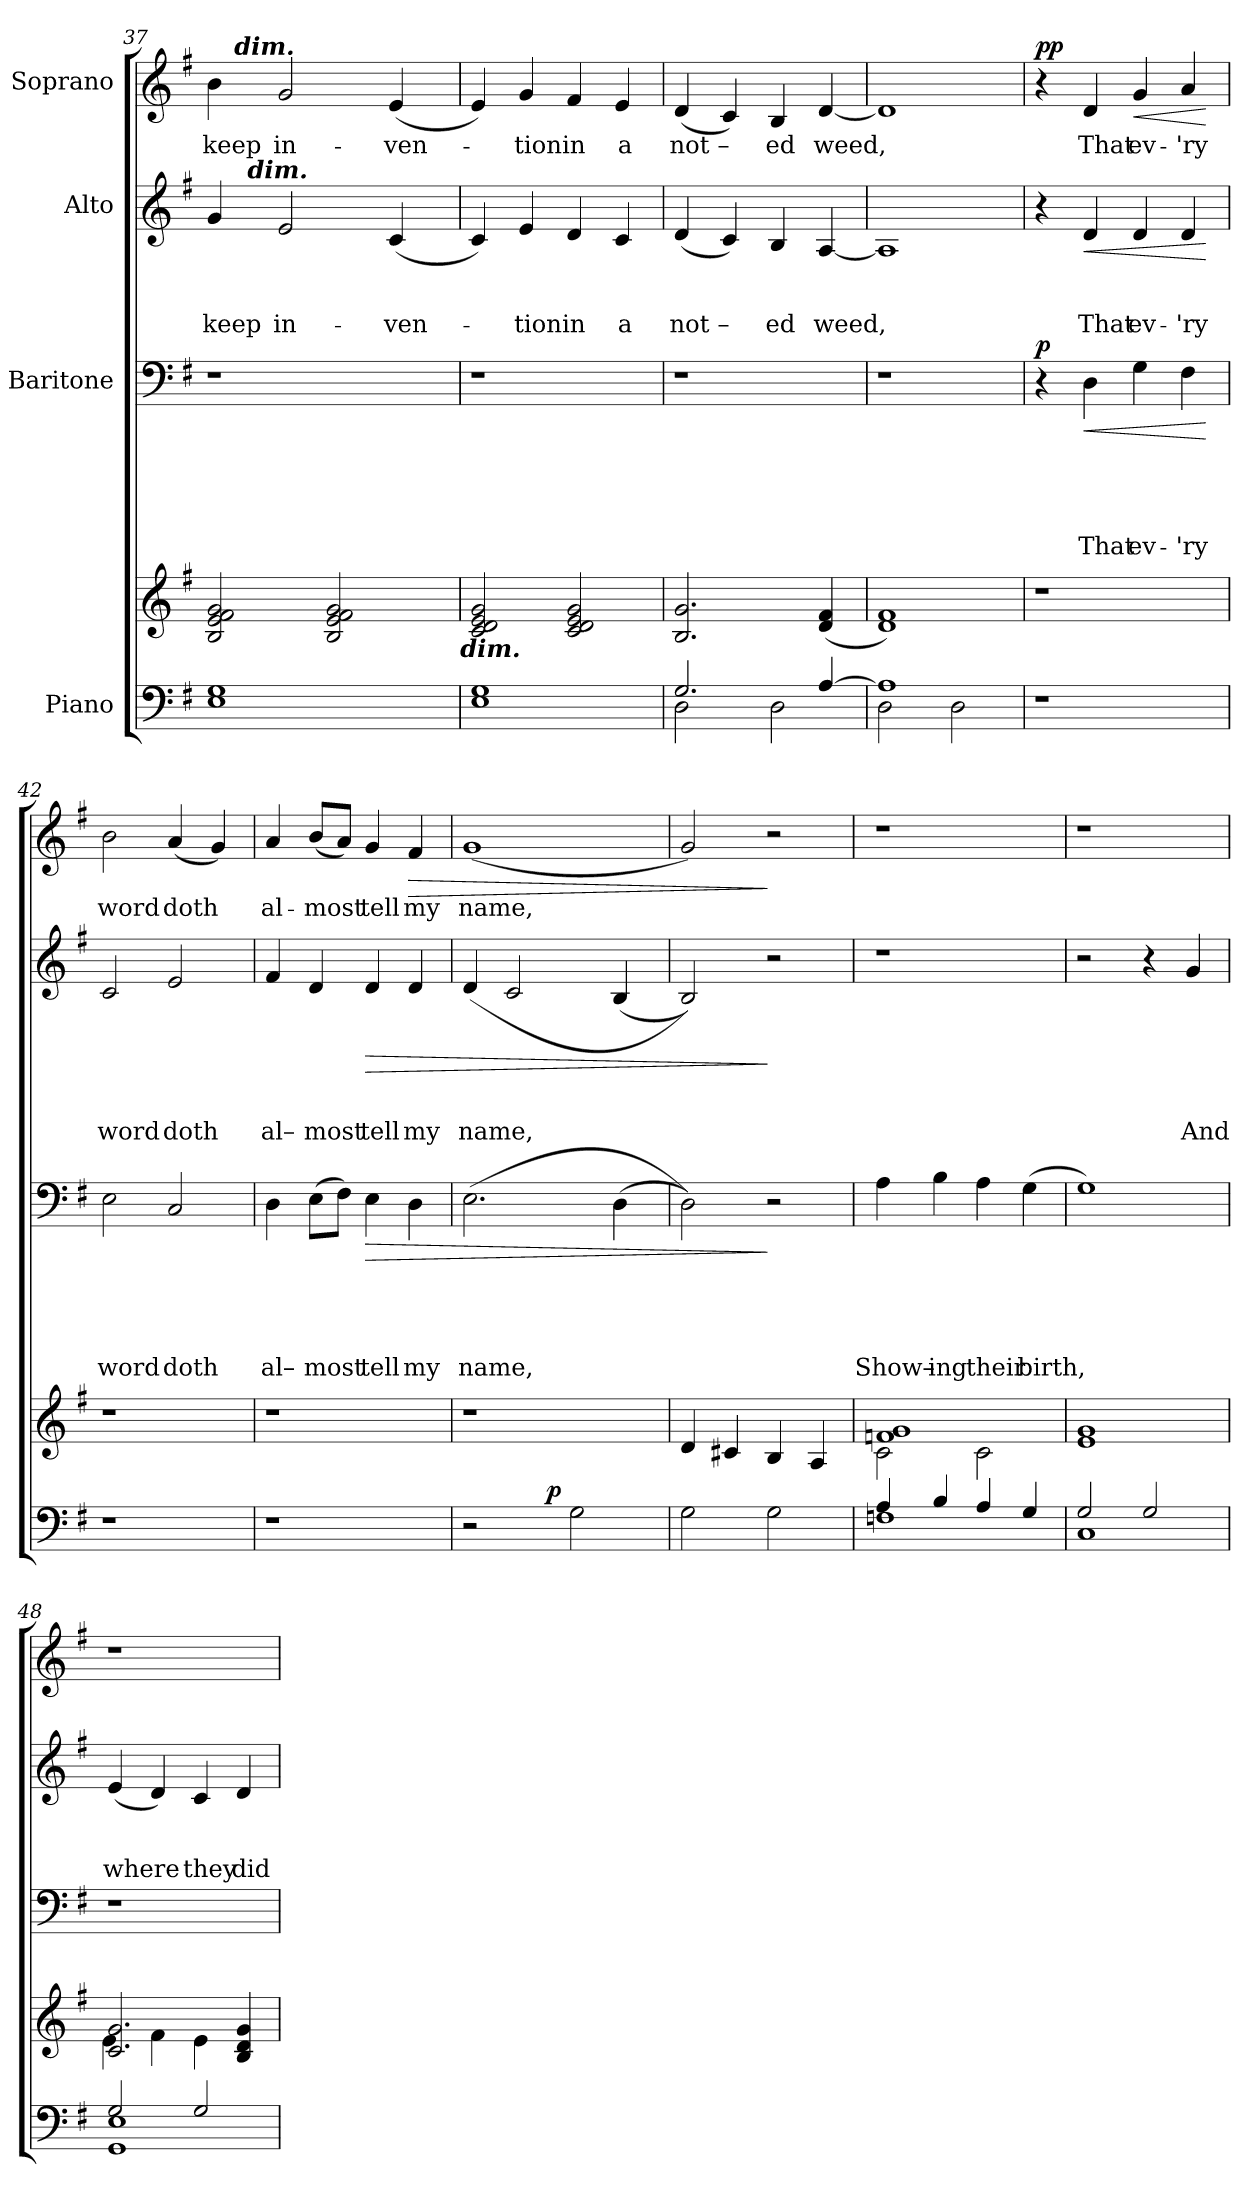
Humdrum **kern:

**kern	**kern	**dynam	**kern	**text	**text	**text	**text	**text	**dynam	**kern	**text	**text	**text	**dynam	**kern	**text	**dynam
*part4	*part4	*part4	*part3	*part3	*part3	*part3	*part3	*part3	*part3	*part2	*part2	*part2	*part2	*part2	*part1	*part1	*part1
*staff5	*staff4	*staff4/5	*staff3	*staff3	*staff3	*staff3	*staff3	*staff3	*staff3	*staff2	*staff2	*staff2	*staff2	*staff2	*staff1	*staff1	*staff1
*I"Piano	*	*	*I"Baritone	*	*	*	*	*	*	*I"Alto	*	*	*	*	*I"Soprano	*	*
*clefF4	*clefG2	*	*clefF4	*	*	*	*	*	*	*clefG2	*	*	*	*	*clefG2	*	*
*k[f#]	*k[f#]	*	*k[f#]	*	*	*	*	*	*	*k[f#]	*	*	*	*	*k[f#]	*	*
*G:	*G:	*	*G:	*	*	*	*	*	*	*G:	*	*	*	*	*G:	*	*
=37	=37	=37	=37	=37	=37	=37	=37	=37	=37	=37	=37	=37	=37	=37	=37	=37	=37
!	!	!	!	!	!	!	!	!	!	!	!	!	!LO:LY:b	!	!	!LO:LY:b	!
*	*	*	*	*	*	*	*	*	*	*^	*	*	*	*	*^	*	*
1E 1G	2B/ 2e/ 2f#/ 2g/	.	1r	.	.	.	.	.	.	4g/	8ryy	.	.	keep	.	4b\	16.ryy	keep	.
!	!	!	!	!	!	!	!	!	!	!	!	!	!	!	!	!	!LO:TX:a:Bi:t=dim.	!	!
.	.	.	.	.	.	.	.	.	.	.	.	.	.	.	.	.	2ryy	.	.
!	!	!	!	!	!	!	!	!	!	!	!LO:TX:a:Bi:t=dim.	!	!	!	!	!	!	!	!
.	.	.	.	.	.	.	.	.	.	.	2..ryy	.	.	.	.	.	.	.	.
!	!	!	!	!	!	!	!	!	!	!	!	!	!	!LO:LY:b	!	!	!	!LO:LY:b	!
.	.	.	.	.	.	.	.	.	.	2e/	.	.	.	in-	.	2g/	.	in-	.
.	2B/ 2e/ 2f#/ 2g/	.	.	.	.	.	.	.	.	.	.	.	.	.	.	.	.	.	.
.	.	.	.	.	.	.	.	.	.	.	.	.	.	.	.	.	4ryy	.	.
!	!	!	!	!	!	!	!	!	!	!	!	!	!	!LO:LY:b	!	!	!	!LO:LY:b	!
.	.	.	.	.	.	.	.	.	.	(4c/	.	.	.	-ven-	.	(4e/	.	-ven-	.
.	.	.	.	.	.	.	.	.	.	.	.	.	.	.	.	.	8ryy	.	.
.	.	.	.	.	.	.	.	.	.	.	.	.	.	.	.	.	32ryy	.	.
!	!LO:TX:b:Bi:t=dim.	!	!	!	!	!	!	!	!	!	!	!	!	!	!	!	!	!	!
*	*	*	*	*	*	*	*	*	*	*v	*v	*	*	*	*	*	*	*	*
*	*	*	*	*	*	*	*	*	*	*	*	*	*	*	*v	*v	*	*
=38	=38	=38	=38	=38	=38	=38	=38	=38	=38	=38	=38	=38	=38	=38	=38	=38	=38
1E 1G	2c/ 2d/ 2e/ 2g/	.	1r	.	.	.	.	.	.	4c/)	.	.	.	.	4e/)	.	.
!	!	!	!	!	!	!	!	!	!	!	!	!	!LO:LY:b	!	!	!LO:LY:b	!
.	.	.	.	.	.	.	.	.	.	4e/	.	.	-tion	.	4g/	-tion	.
!	!	!	!	!	!	!	!	!	!	!	!	!	!LO:LY:b	!	!	!LO:LY:b	!
.	2c/ 2d/ 2e/ 2g/	.	.	.	.	.	.	.	.	4d/	.	.	in	.	4f#/	in	.
!	!	!	!	!	!	!	!	!	!	!	!	!	!LO:LY:b	!	!	!LO:LY:b	!
.	.	.	.	.	.	.	.	.	.	4c/	.	.	a	.	4e/	a	.
!!LO:LB:g=z
=39	=39	=39	=39	=39	=39	=39	=39	=39	=39	=39	=39	=39	=39	=39	=39	=39	=39
*^	*	*	*	*	*	*	*	*	*	*	*	*	*	*	*	*	*
!	!	!	!	!	!	!	!	!	!	!	!	!	!	!LO:LY:b	!	!	!LO:LY:b	!
2.G/	2D\	2.B/ 2.g/	.	1r	.	.	.	.	.	.	(4d/	.	.	not	.	(4d/	not	.
!	!	!	!	!	!	!	!	!	!	!	!	!	!	!LO:LY:b	!	!	!LO:LY:b	!
.	.	.	.	.	.	.	.	.	.	.	4c/)	.	.	–	.	4c/)	–	.
!	!	!	!	!	!	!	!	!	!	!	!	!	!	!LO:LY:b	!	!	!LO:LY:b	!
.	2D\	.	.	.	.	.	.	.	.	.	4B/	.	.	ed	.	4B/	ed	.
!	!	!	!	!	!	!	!	!	!	!	!	!	!	!LO:LY:b	!	!	!LO:LY:b	!
[>4A/	.	(4d/ 4f#/	.	.	.	.	.	.	.	.	[<4A/	.	.	weed,	.	[<4d/	weed,	.
=40	=40	=40	=40	=40	=40	=40	=40	=40	=40	=40	=40	=40	=40	=40	=40	=40	=40	=40
1A]	2D\	1d 1f#)	.	1r	.	.	.	.	.	.	1A]	.	.	.	.	1d]	.	.
.	2D\	.	.	.	.	.	.	.	.	.	.	.	.	.	.	.	.	.
=41	=41	=41	=41	=41	=41	=41	=41	=41	=41	=41	=41	=41	=41	=41	=41	=41	=41	=41
!	!	!	!	!	!	!	!	!	!	!LO:DY:a	!	!	!	!	!	!	!	!LO:DY:a
!	!	!	!	!	!	!	!	!	!	!	!	!	!	!	!	!	!	!LO:DY:n=1:b
*v	*v	*	*	*	*	*	*	*	*	*	*	*	*	*	*	*	*	*
1r	1r	.	4r	.	.	.	.	.	p	4r	.	.	.	.	4r	.	p p
!	!	!	!	!	!	!	!	!LO:LY:b	!LO:HP:b	!	!	!	!LO:LY:b	!LO:HP:b	!	!LO:LY:b	!
.	.	.	4D\	.	.	.	.	That	<	4d/	.	.	That	<	4d/	That	.
!	!	!	!	!	!	!	!	!LO:LY:b	!	!	!	!	!LO:LY:b	!	!	!LO:LY:b	!LO:HP:b
.	.	.	4G\	.	.	.	.	ev-	.	4d/	.	.	ev-	.	4g/	ev-	<
!	!	!	!	!	!	!	!	!LO:LY:b	!	!	!	!	!LO:LY:b	!	!	!LO:LY:b	!
.	.	.	4F#\	.	.	.	.	-'ry	.	4d/	.	.	-'ry	.	4a/	-'ry	.
.	.	.	.	.	.	.	.	.	[	.	.	.	.	[	.	.	[
=42	=42	=42	=42	=42	=42	=42	=42	=42	=42	=42	=42	=42	=42	=42	=42	=42	=42
!	!	!	!	!	!	!	!	!LO:LY:b	!	!	!	!	!LO:LY:b	!	!	!LO:LY:b	!
1r	1r	.	2E\	.	.	.	.	word	.	2c/	.	.	word	.	2b\	word	.
!	!	!	!	!	!	!	!	!LO:LY:b	!	!	!	!	!LO:LY:b	!	!	!LO:LY:b	!
.	.	.	2C/	.	.	.	.	doth	.	2e/	.	.	doth	.	(4a/	doth	.
.	.	.	.	.	.	.	.	.	.	.	.	.	.	.	4g/)	.	.
=43	=43	=43	=43	=43	=43	=43	=43	=43	=43	=43	=43	=43	=43	=43	=43	=43	=43
!	!	!	!	!	!	!	!	!LO:LY:b	!	!	!	!	!LO:LY:b	!	!	!LO:LY:b	!
1r	1r	.	4D\	.	.	.	.	al–	.	4f#/	.	.	al–	.	4a/	al-	.
!	!	!	!	!	!	!	!	!LO:LY:b	!	!	!	!	!LO:LY:b	!	!	!LO:LY:b	!
.	.	.	(>8E\L	.	.	.	.	most	.	4d/	.	.	most	.	(>8b/L	-most	.
.	.	.	8F#\J)	.	.	.	.	.	.	.	.	.	.	.	8a/J)	.	.
!	!	!	!	!	!	!	!	!LO:LY:b	!LO:HP:b	!	!	!	!LO:LY:b	!LO:HP:b	!	!LO:LY:b	!
.	.	.	4E\	.	.	.	.	tell	>	4d/	.	.	tell	>	4g/	tell	.
!	!	!	!	!	!	!	!	!LO:LY:b	!	!	!	!	!LO:LY:b	!	!	!LO:LY:b	!LO:HP:b
.	.	.	4D\	.	.	.	.	my	.	4d/	.	.	my	.	4f#/	my	>
=44	=44	=44	=44	=44	=44	=44	=44	=44	=44	=44	=44	=44	=44	=44	=44	=44	=44
!	!	!	!	!	!	!	!	!LO:LY:b	!	!	!	!	!LO:LY:b	!	!	!LO:LY:b	!
*^	*	*	*	*	*	*	*	*	*	*	*	*	*	*	*	*	*
2r	4ryy	1r	.	(>2.E\	.	.	.	.	name,	.	(4d/	.	.	name,	.	(>1g	name,	.
.	8ryy	.	.	.	.	.	.	.	.	.	2c/	.	.	.	.	.	.	.
.	32ryy	.	.	.	.	.	.	.	.	.	.	.	.	.	.	.	.	.
!	!	!	!LO:DY:a=2	!	!	!	!	!	!	!	!	!	!	!	!	!	!	!
.	2ryy	.	p	.	.	.	.	.	.	.	.	.	.	.	.	.	.	.
2G\	.	.	.	.	.	.	.	.	.	.	.	.	.	.	.	.	.	.
.	.	.	.	(<4D\	.	.	.	.	.	.	(4B/	.	.	.	.	.	.	.
.	16.ryy	.	.	.	.	.	.	.	.	.	.	.	.	.	.	.	.	.
*v	*v	*	*	*	*	*	*	*	*	*	*	*	*	*	*	*	*	*
=45	=45	=45	=45	=45	=45	=45	=45	=45	=45	=45	=45	=45	=45	=45	=45	=45	=45
2G\	4d/	.	2D\))	.	.	.	.	.	.	2B/))	.	.	.	.	2g/)	.	.
.	4c#X/	.	.	.	.	.	.	.	.	.	.	.	.	.	.	.	.
2G\	4B/	.	2r	.	.	.	.	.	]	2r	.	.	.	]	2r	.	]
.	4A/	.	.	.	.	.	.	.	.	.	.	.	.	.	.	.	.
!!LO:PB:g=z
=46	=46	=46	=46	=46	=46	=46	=46	=46	=46	=46	=46	=46	=46	=46	=46	=46	=46
*^	*^	*	*	*	*	*	*	*	*	*	*	*	*	*	*	*	*
!	!	!	!	!	!	!	!	!	!	!LO:LY:b	!	!	!	!	!	!	!	!	!
4A/	1Fn	1fn 1g	2c\	.	4A\	.	.	.	.	Show–	.	1r	.	.	.	.	1r	.	.
!	!	!	!	!	!	!	!	!	!	!LO:LY:b	!	!	!	!	!	!	!	!	!
4B/	.	.	.	.	4B\	.	.	.	.	ing	.	.	.	.	.	.	.	.	.
!	!	!	!	!	!	!	!	!	!	!LO:LY:b	!	!	!	!	!	!	!	!	!
4A/	.	.	2c\	.	4A\	.	.	.	.	their	.	.	.	.	.	.	.	.	.
!	!	!	!	!	!	!	!	!	!	!LO:LY:b	!	!	!	!	!	!	!	!	!
4G/	.	.	.	.	(<4G\	.	.	.	.	birth,	.	.	.	.	.	.	.	.	.
*	*	*v	*v	*	*	*	*	*	*	*	*	*	*	*	*	*	*	*	*
=47	=47	=47	=47	=47	=47	=47	=47	=47	=47	=47	=47	=47	=47	=47	=47	=47	=47	=47
2G/	1C	1e 1g	.	1G)	.	.	.	.	.	.	2r	.	.	.	.	1r	.	.
2G/	.	.	.	.	.	.	.	.	.	.	4r	.	.	.	.	.	.	.
!	!	!	!	!	!	!	!	!	!	!	!	!	!	!LO:LY:b	!	!	!	!
.	.	.	.	.	.	.	.	.	.	.	4g/	.	.	And	.	.	.	.
=48	=48	=48	=48	=48	=48	=48	=48	=48	=48	=48	=48	=48	=48	=48	=48	=48	=48	=48
*	*	*^	*	*	*	*	*	*	*	*	*	*	*	*	*	*	*	*
!	!	!	!	!	!	!	!	!	!	!	!	!	!	!	!LO:LY:b	!	!	!	!
2G/	1GG 1E	2.c/ 2.g/	4e\	.	1r	.	.	.	.	.	.	(4e/	.	.	where	.	1r	.	.
.	.	.	4f#\	.	.	.	.	.	.	.	.	4d/)	.	.	.	.	.	.	.
!	!	!	!	!	!	!	!	!	!	!	!	!	!	!	!LO:LY:b	!	!	!	!
2G/	.	.	4e\	.	.	.	.	.	.	.	.	4c/	.	.	they	.	.	.	.
!	!	!	!	!	!	!	!	!	!	!	!	!	!	!	!LO:LY:b	!	!	!	!
.	.	4B/ 4d/ 4g/	4ryy	.	.	.	.	.	.	.	.	4d/	.	.	did	.	.	.	.
*v	*v	*	*	*	*	*	*	*	*	*	*	*	*	*	*	*	*	*	*
*	*v	*v	*	*	*	*	*	*	*	*	*	*	*	*	*	*	*	*
=	=	=	=	=	=	=	=	=	=	=	=	=	=	=	=	=	=
*-	*-	*-	*-	*-	*-	*-	*-	*-	*-	*-	*-	*-	*-	*-	*-	*-	*-
